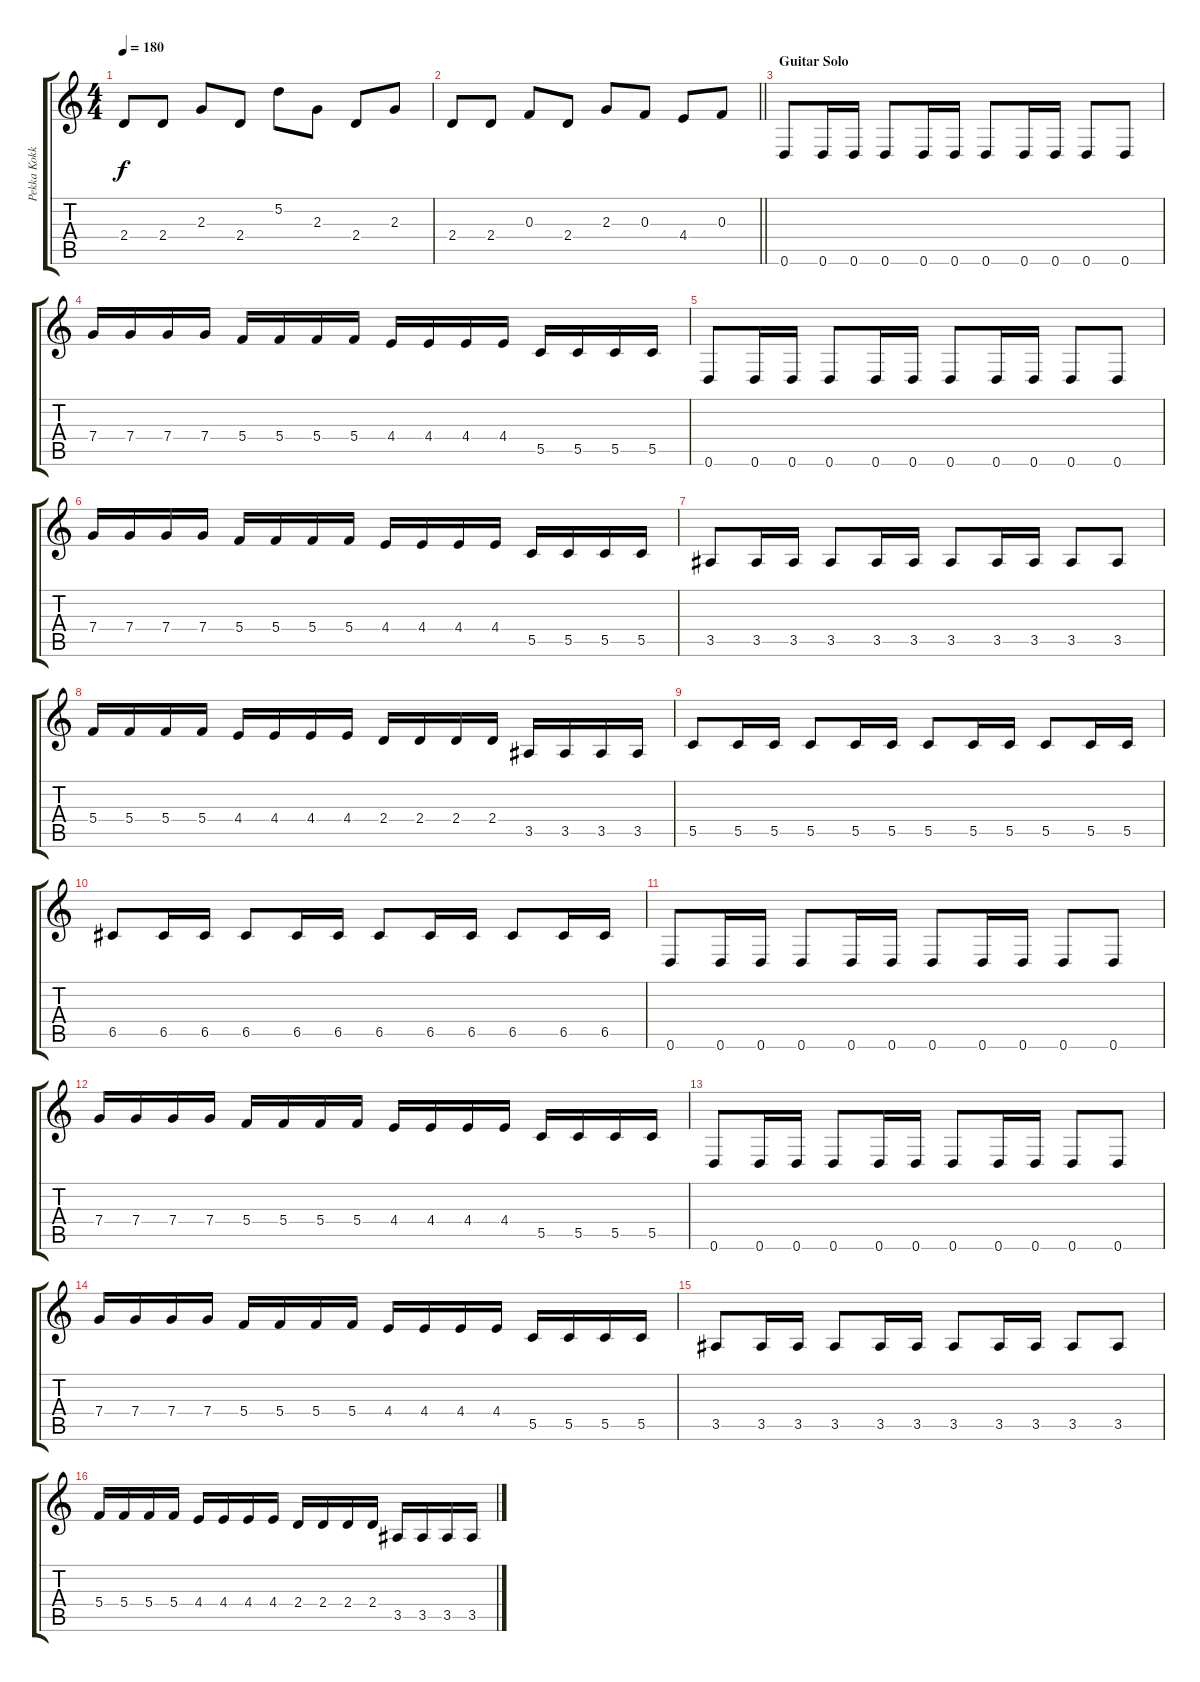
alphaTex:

\track ("Pekka Kokko" "Pekka Kokk") {instrument overdrivenguitar}
\staff {score tabs}
\tuning (D4 A3 F3 C3 G2 D2) {hide}
\ts (4 4)
\tempo 180
\clef g2
\ks c
2.4.8{dy f} 2.4.8 2.3.8 2.4.8 5.2.8 2.3.8 2.4.8 2.3.8 |
\barLineRight lightlight
2.4.8 2.4.8 0.3.8 2.4.8 2.3.8 0.3.8 4.4.8 0.3.8 |
\section ("" "Guitar Solo")
0.6.8 0.6.16 0.6.16 0.6.8 0.6.16 0.6.16 0.6.8 0.6.16 0.6.16 0.6.8 0.6.8 |
7.4.16 7.4.16 7.4.16 7.4.16 5.4.16 5.4.16 5.4.16 5.4.16 4.4.16 4.4.16 4.4.16 4.4.16 5.5.16 5.5.16 5.5.16 5.5.16 |
0.6.8 0.6.16 0.6.16 0.6.8 0.6.16 0.6.16 0.6.8 0.6.16 0.6.16 0.6.8 0.6.8 |
7.4.16 7.4.16 7.4.16 7.4.16 5.4.16 5.4.16 5.4.16 5.4.16 4.4.16 4.4.16 4.4.16 4.4.16 5.5.16 5.5.16 5.5.16 5.5.16 |
3.5.8 3.5.16 3.5.16 3.5.8 3.5.16 3.5.16 3.5.8 3.5.16 3.5.16 3.5.8 3.5.8 |
5.4.16 5.4.16 5.4.16 5.4.16 4.4.16 4.4.16 4.4.16 4.4.16 2.4.16 2.4.16 2.4.16 2.4.16 3.5.16 3.5.16 3.5.16 3.5.16 |
5.5.8 5.5.16 5.5.16 5.5.8 5.5.16 5.5.16 5.5.8 5.5.16 5.5.16 5.5.8 5.5.16 5.5.16 |
6.5.8 6.5.16 6.5.16 6.5.8 6.5.16 6.5.16 6.5.8 6.5.16 6.5.16 6.5.8 6.5.16 6.5.16 |
0.6.8 0.6.16 0.6.16 0.6.8 0.6.16 0.6.16 0.6.8 0.6.16 0.6.16 0.6.8 0.6.8 |
7.4.16 7.4.16 7.4.16 7.4.16 5.4.16 5.4.16 5.4.16 5.4.16 4.4.16 4.4.16 4.4.16 4.4.16 5.5.16 5.5.16 5.5.16 5.5.16 |
0.6.8 0.6.16 0.6.16 0.6.8 0.6.16 0.6.16 0.6.8 0.6.16 0.6.16 0.6.8 0.6.8 |
7.4.16 7.4.16 7.4.16 7.4.16 5.4.16 5.4.16 5.4.16 5.4.16 4.4.16 4.4.16 4.4.16 4.4.16 5.5.16 5.5.16 5.5.16 5.5.16 |
3.5.8 3.5.16 3.5.16 3.5.8 3.5.16 3.5.16 3.5.8 3.5.16 3.5.16 3.5.8 3.5.8 |
5.4.16 5.4.16 5.4.16 5.4.16 4.4.16 4.4.16 4.4.16 4.4.16 2.4.16 2.4.16 2.4.16 2.4.16 3.5.16 3.5.16 3.5.16 3.5.16
